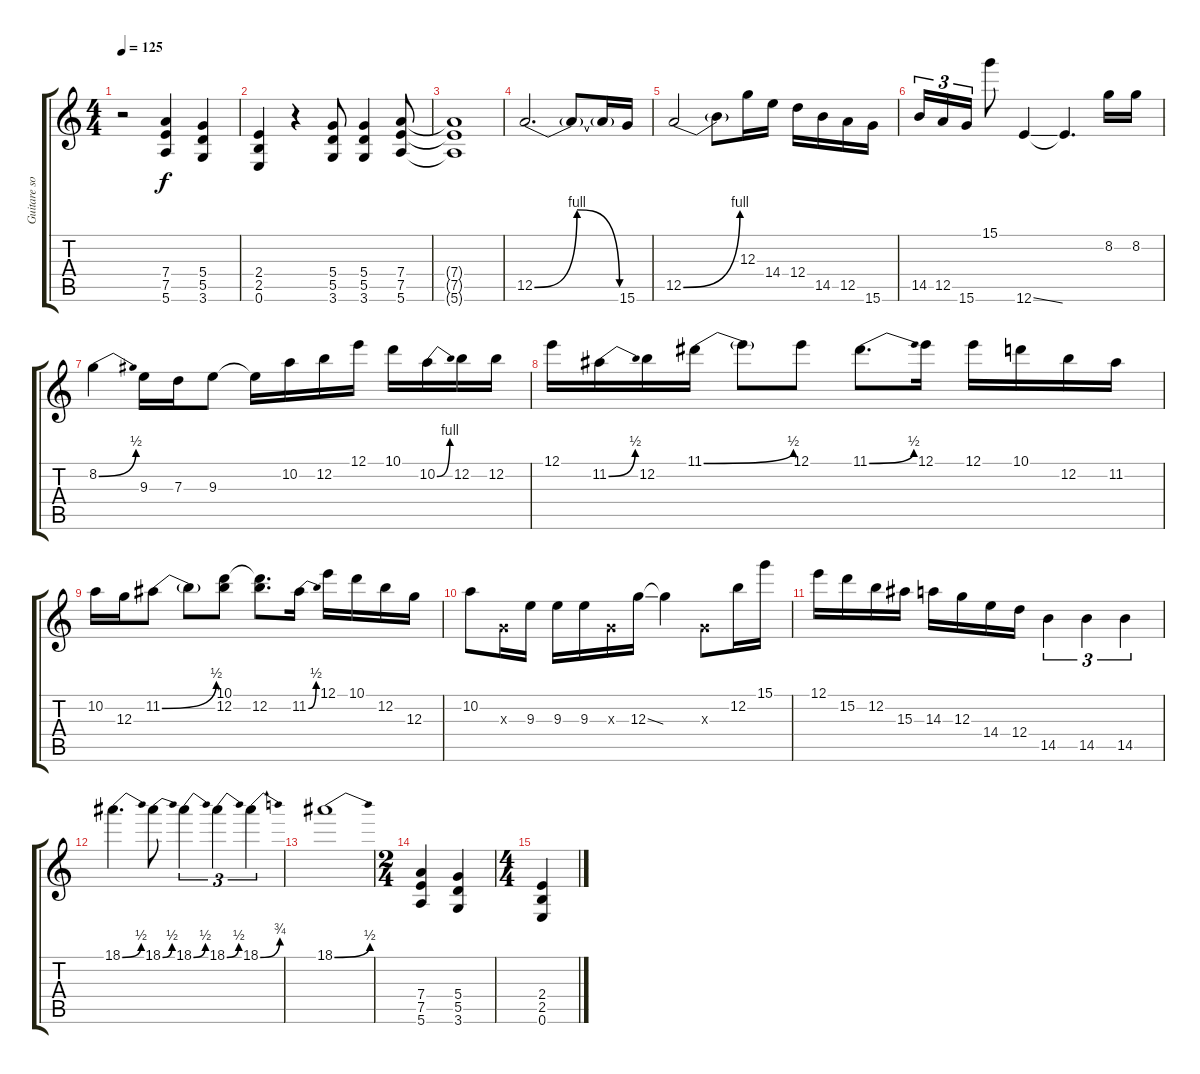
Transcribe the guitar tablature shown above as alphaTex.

\track ("Guitare solo" "Guitare so") {instrument overdrivenguitar}
\staff {score tabs}
\tuning (E4 B3 G3 D3 A2 E2) {hide}
\ts (4 4)
\tempo 125
\clef g2
\ks c
r.2{dy f instrument overdrivenguitar} (7.4 7.5 5.6).4 (5.4 5.5 3.6).4 |
(2.4 2.5 0.6).4 r.4 (5.4 5.5 3.6).8 (5.4 5.5 3.6).4 (7.4 7.5 5.6).8 |
(7.4{t} 7.5{t} 5.6{t}).1 |
12.5{be (bendrelease 0 0 7 4 53 4 60 0)}.2{d} 12.5{t}.8 12.5{t}.16 15.6.16 |
12.5{be (bend 0 0 60 4)}.2 12.5{t}.8 12.3.16 14.4.16 12.4.16 14.5.16 12.5.16 15.6.16 |
14.5.16{tu (3 2)} 12.5.16{tu (3 2)} 15.6.16{tu (3 2)} 15.1.8 12.6{ss}.4 12.6{t}.4{d} 8.2.16 8.2.16 |
8.2{be (bend 0 0 60 2)}.4 9.3.16 7.3.16 9.3.8 9.3{t}.16 10.2.16 12.2.16 12.1.16 10.1.16 10.2{be (bend 0 0 60 4)}.16 12.2.16 12.2.16 |
12.1.16 11.2{be (bend 0 0 60 2)}.16 12.2.16 11.1{be (bend 0 0 60 2)}.16 11.1{t}.8 12.1.8 11.1{be (bend 0 0 60 2)}.8{d} 12.1.16 12.1.16 10.1.16 12.2.16 11.2.16 |
10.2.16 12.3.16 11.2{be (bend 0 0 60 2)}.8 11.2{t}.8 (10.1 12.2).8 (10.1{t} 12.2).8{d} 11.2{be (bend 0 0 60 2)}.16 12.1.16 10.1.16 12.2.16 12.3.16 |
10.2.8 0.3{x}.16 9.3.16 9.3.16 9.3.16 0.3{x}.16 12.3{ss}.16 12.3{t}.4 0.3{x}.8 12.2.16 15.1.16 |
12.1.16 15.2.16 12.2.16 15.3.16 14.3.16 12.3.16 14.4.16 12.4.16 14.5.4{tu (3 2)} 14.5.4{tu (3 2)} 14.5.4{tu (3 2)} |
18.1{be (bend 0 0 60 2)}.4{d} 18.1{be (bend 0 0 60 2)}.8 18.1{be (bend 0 0 60 2)}.4{tu (3 2)} 18.1{be (bend 0 0 60 2)}.4{tu (3 2)} 18.1{be (bend 0 0 60 3)}.4{tu (3 2)} |
18.1{be (bend 0 0 60 2)}.1 |
\ts (2 4)
(7.4 7.5 5.6).4 (5.4 5.5 3.6).4 |
\ts (4 4)
(2.4 2.5 0.6).4
